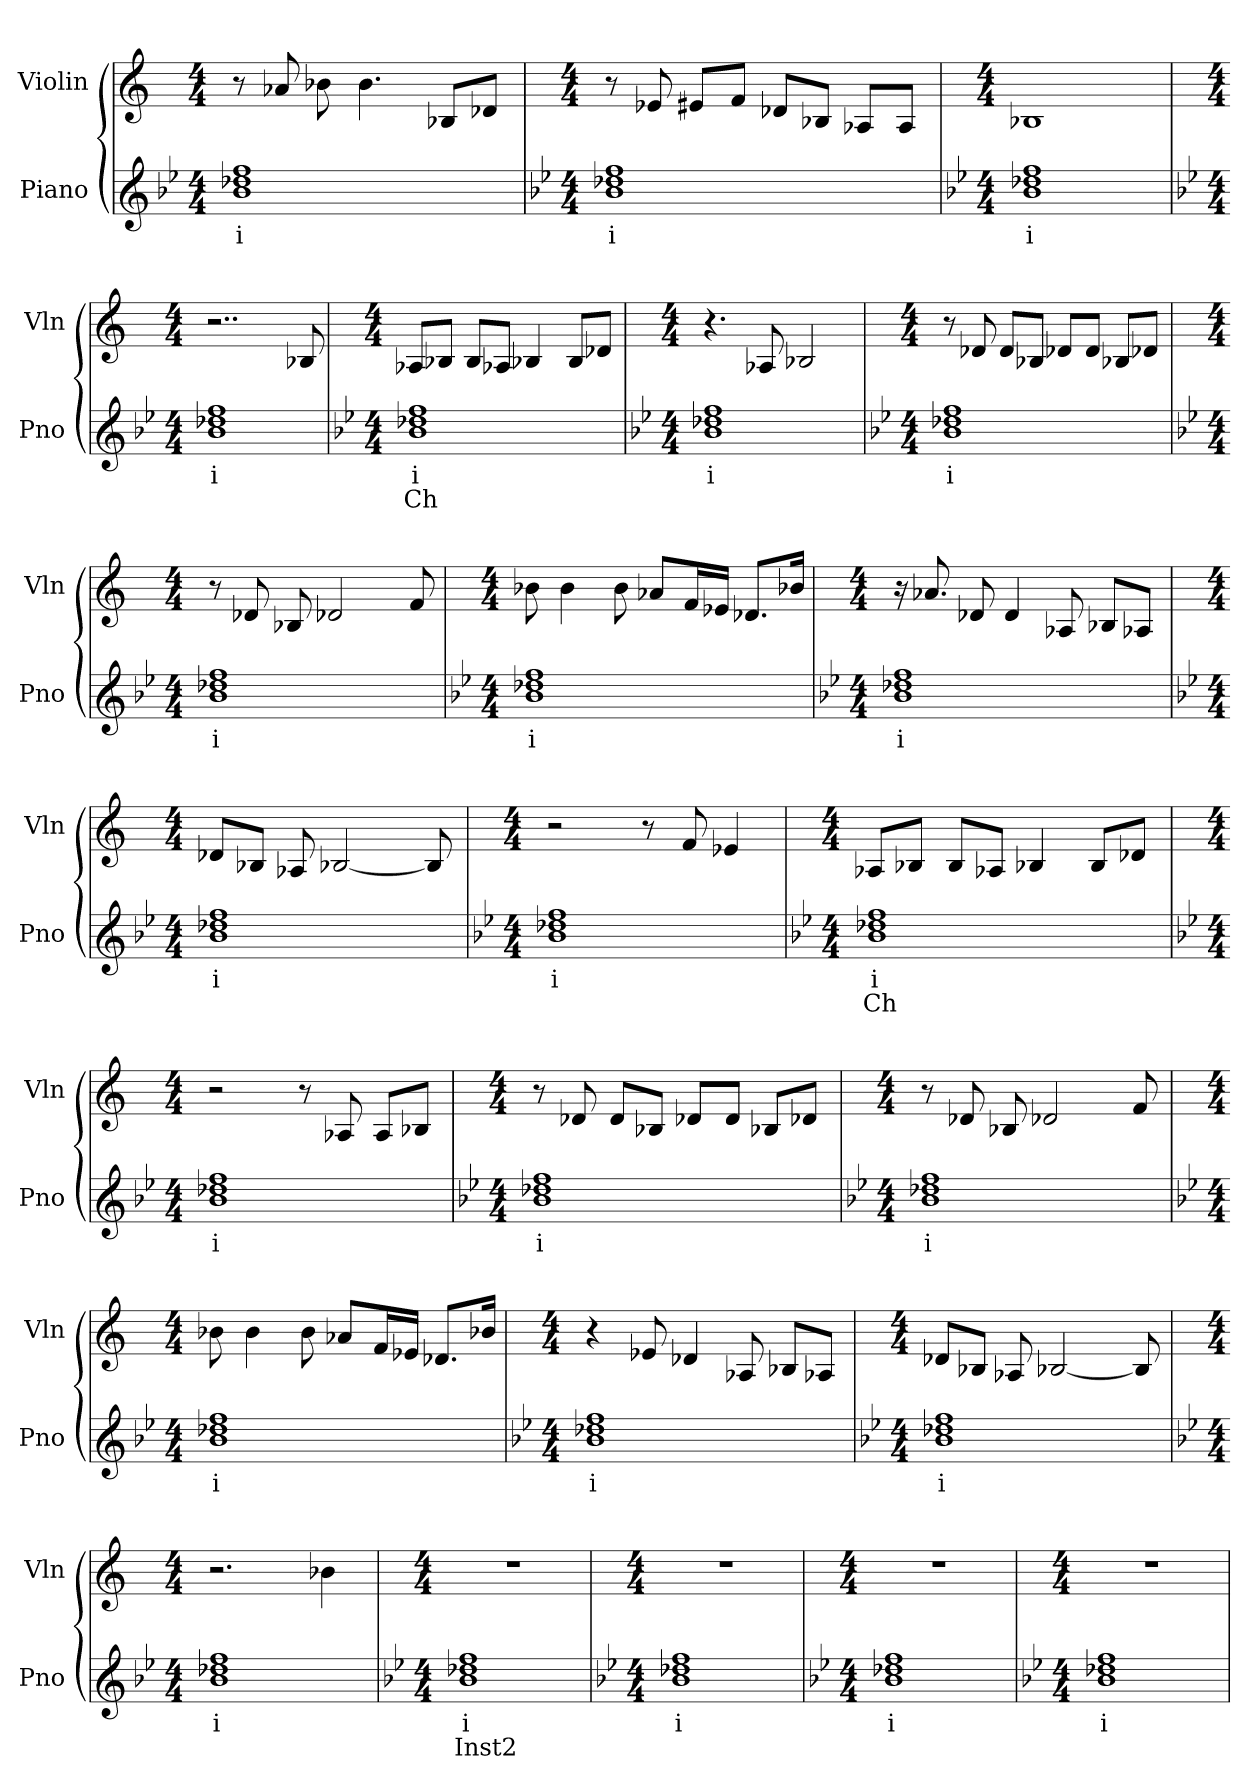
**kern	**text	**text	**kern
*part2	*part2	*part2	*part1
*staff2	*staff2	*staff2	*staff1
*I"Piano	*	*	*I"Violin
*I'Pno	*	*	*I'Vln
*k[b-e-]	*	*	*
*B-:	*	*	*
*M4/4	*	*	*M4/4
=	=	=	=
1b- 1dd-X 1ff	i	.	8r
.	.	.	8a-X
.	.	.	8b-X
.	.	.	4.b-
.	.	.	8B-XL
.	.	.	8d-XJ
=	=	=	=
*k[b-e-]	*	*	*
*B-:	*	*	*
*M4/4	*	*	*M4/4
1b- 1dd-X 1ff	i	.	8r
.	.	.	8e-X
.	.	.	8e#XL
.	.	.	8fJ
.	.	.	8d-XL
.	.	.	8B-XJ
.	.	.	8A-XL
.	.	.	8A-J
=	=	=	=
*k[b-e-]	*	*	*
*B-:	*	*	*
*M4/4	*	*	*M4/4
1b- 1dd-X 1ff	i	.	1B-X
=	=	=	=
*k[b-e-]	*	*	*
*B-:	*	*	*
*M4/4	*	*	*M4/4
1b- 1dd-X 1ff	i	.	2..r
.	.	.	8B-X
=	=	=	=
*k[b-e-]	*	*	*
*B-:	*	*	*
*M4/4	*	*	*M4/4
1b- 1dd-X 1ff	i	Ch	8A-XL
.	.	.	8B-XJ
.	.	.	8B-L
.	.	.	8A-XJ
.	.	.	4B-X
.	.	.	8B-L
.	.	.	8d-XJ
=	=	=	=
*k[b-e-]	*	*	*
*B-:	*	*	*
*M4/4	*	*	*M4/4
1b- 1dd-X 1ff	i	.	4.r
.	.	.	8A-X
.	.	.	2B-X
=	=	=	=
*k[b-e-]	*	*	*
*B-:	*	*	*
*M4/4	*	*	*M4/4
1b- 1dd-X 1ff	i	.	8r
.	.	.	8d-X
.	.	.	8d-L
.	.	.	8B-XJ
.	.	.	8d-XL
.	.	.	8d-J
.	.	.	8B-XL
.	.	.	8d-XJ
=	=	=	=
*k[b-e-]	*	*	*
*B-:	*	*	*
*M4/4	*	*	*M4/4
1b- 1dd-X 1ff	i	.	8r
.	.	.	8d-X
.	.	.	8B-X
.	.	.	2d-X
.	.	.	8f
=	=	=	=
*k[b-e-]	*	*	*
*B-:	*	*	*
*M4/4	*	*	*M4/4
1b- 1dd-X 1ff	i	.	8b-X
.	.	.	4b-
.	.	.	8b-
.	.	.	8a-XL
.	.	.	16fL
.	.	.	16e-XJJ
.	.	.	8.d-XL
.	.	.	16b-XJk
=	=	=	=
*k[b-e-]	*	*	*
*B-:	*	*	*
*M4/4	*	*	*M4/4
1b- 1dd-X 1ff	i	.	16r
.	.	.	8.a-X
.	.	.	8d-X
.	.	.	4d-
.	.	.	8A-X
.	.	.	8B-XL
.	.	.	8A-XJ
=	=	=	=
*k[b-e-]	*	*	*
*B-:	*	*	*
*M4/4	*	*	*M4/4
1b- 1dd-X 1ff	i	.	8d-XL
.	.	.	8B-XJ
.	.	.	8A-X
.	.	.	[2B-X
.	.	.	8B-]
=	=	=	=
*k[b-e-]	*	*	*
*B-:	*	*	*
*M4/4	*	*	*M4/4
1b- 1dd-X 1ff	i	.	2r
.	.	.	8r
.	.	.	8f
.	.	.	4e-X
=	=	=	=
*k[b-e-]	*	*	*
*B-:	*	*	*
*M4/4	*	*	*M4/4
1b- 1dd-X 1ff	i	Ch	8A-XL
.	.	.	8B-XJ
.	.	.	8B-L
.	.	.	8A-XJ
.	.	.	4B-X
.	.	.	8B-L
.	.	.	8d-XJ
=	=	=	=
*k[b-e-]	*	*	*
*B-:	*	*	*
*M4/4	*	*	*M4/4
1b- 1dd-X 1ff	i	.	2r
.	.	.	8r
.	.	.	8A-X
.	.	.	8A-L
.	.	.	8B-XJ
=	=	=	=
*k[b-e-]	*	*	*
*B-:	*	*	*
*M4/4	*	*	*M4/4
1b- 1dd-X 1ff	i	.	8r
.	.	.	8d-X
.	.	.	8d-L
.	.	.	8B-XJ
.	.	.	8d-XL
.	.	.	8d-J
.	.	.	8B-XL
.	.	.	8d-XJ
=	=	=	=
*k[b-e-]	*	*	*
*B-:	*	*	*
*M4/4	*	*	*M4/4
1b- 1dd-X 1ff	i	.	8r
.	.	.	8d-X
.	.	.	8B-X
.	.	.	2d-X
.	.	.	8f
=	=	=	=
*k[b-e-]	*	*	*
*B-:	*	*	*
*M4/4	*	*	*M4/4
1b- 1dd-X 1ff	i	.	8b-X
.	.	.	4b-
.	.	.	8b-
.	.	.	8a-XL
.	.	.	16fL
.	.	.	16e-XJJ
.	.	.	8.d-XL
.	.	.	16b-XJk
=	=	=	=
*k[b-e-]	*	*	*
*B-:	*	*	*
*M4/4	*	*	*M4/4
1b- 1dd-X 1ff	i	.	4r
.	.	.	8e-X
.	.	.	4d-X
.	.	.	8A-X
.	.	.	8B-XL
.	.	.	8A-XJ
=	=	=	=
*k[b-e-]	*	*	*
*B-:	*	*	*
*M4/4	*	*	*M4/4
1b- 1dd-X 1ff	i	.	8d-XL
.	.	.	8B-XJ
.	.	.	8A-X
.	.	.	[2B-X
.	.	.	8B-]
=	=	=	=
*k[b-e-]	*	*	*
*B-:	*	*	*
*M4/4	*	*	*M4/4
1b- 1dd-X 1ff	i	.	2.r
.	.	.	4b-X
=	=	=	=
*k[b-e-]	*	*	*
*B-:	*	*	*
*M4/4	*	*	*M4/4
1b- 1dd-X 1ff	i	Inst2	1r
=	=	=	=
*k[b-e-]	*	*	*
*B-:	*	*	*
*M4/4	*	*	*M4/4
1b- 1dd-X 1ff	i	.	1r
=	=	=	=
*k[b-e-]	*	*	*
*B-:	*	*	*
*M4/4	*	*	*M4/4
1b- 1dd-X 1ff	i	.	1r
=	=	=	=
*k[b-e-]	*	*	*
*B-:	*	*	*
*M4/4	*	*	*M4/4
1b- 1dd-X 1ff	i	.	1r
=	=	=	=
*-	*-	*-	*-
